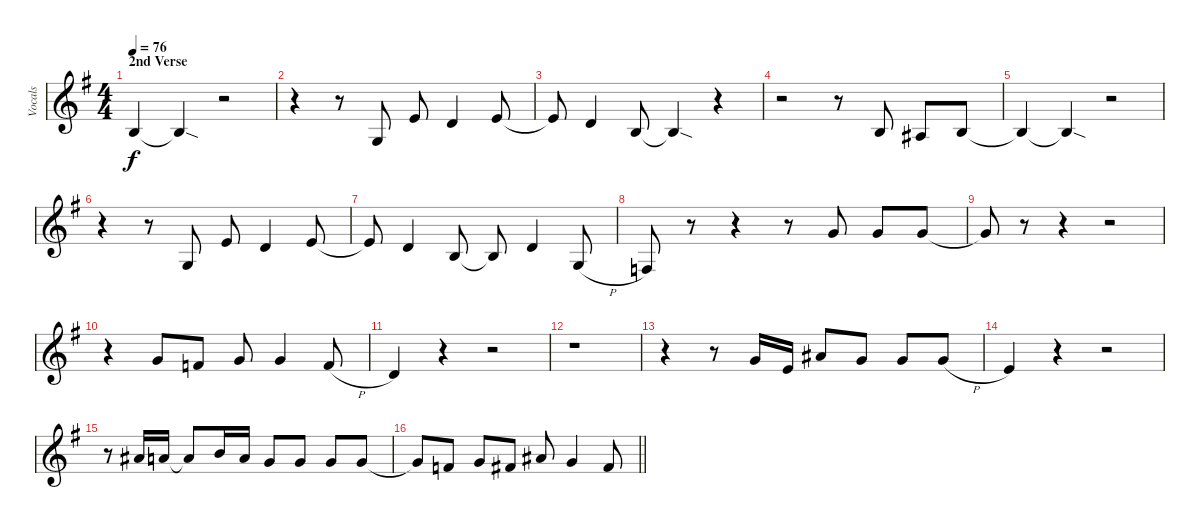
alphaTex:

\track ("Vocals" "Vocals") {instrument oboe}
\staff {score}
\tuning (E4 B3 G3 D3 A2 E2) {hide}
\ts (4 4)
\section ("" "2nd Verse")
\tempo 76
\clef g2
\ks eminor
0.2.4{dy f} 0.2{sod t}.4 r.2 |
r.4 r.8 0.3.8 0.1.8 3.2.4 0.1.8 |
0.1{t}.8 3.2.4 0.2.8 0.2{sod t}.4 r.4 |
r.2 r.8 0.2.8 3.3.8 0.2.8 |
0.2{t}.4 0.2{sod t}.4 r.2 |
r.4 r.8 0.3.8 0.1.8 3.2.4 0.1.8 |
0.1{t}.8 3.2.4 0.2.8 0.2{t}.8 3.2.4 5.4{h}.8 |
3.4.8 r.8 r.4 r.8 3.1.8 3.1.8 3.1.8 |
3.1{t}.8 r.8 r.4 r.2 |
r.4 3.1.8 1.1.8 3.1.8 3.1.4 6.2{h}.8 |
3.2.4 r.4 r.2 |
r.1 |
r.4 r.8 3.1.16 0.1.16 6.1.8 3.1.8 3.1.8 3.1{h}.8 |
0.1.4 r.4 r.2 |
r.8 6.1.16 5.1.16 5.1{t}.8 7.1.16 5.1.16 3.1.8 3.1.8 3.1.8 3.1.8 |
\barLineRight lightlight
3.1{t}.8 1.1.8 3.1.8 2.1.8 6.1.8 3.1.4 2.1.8
